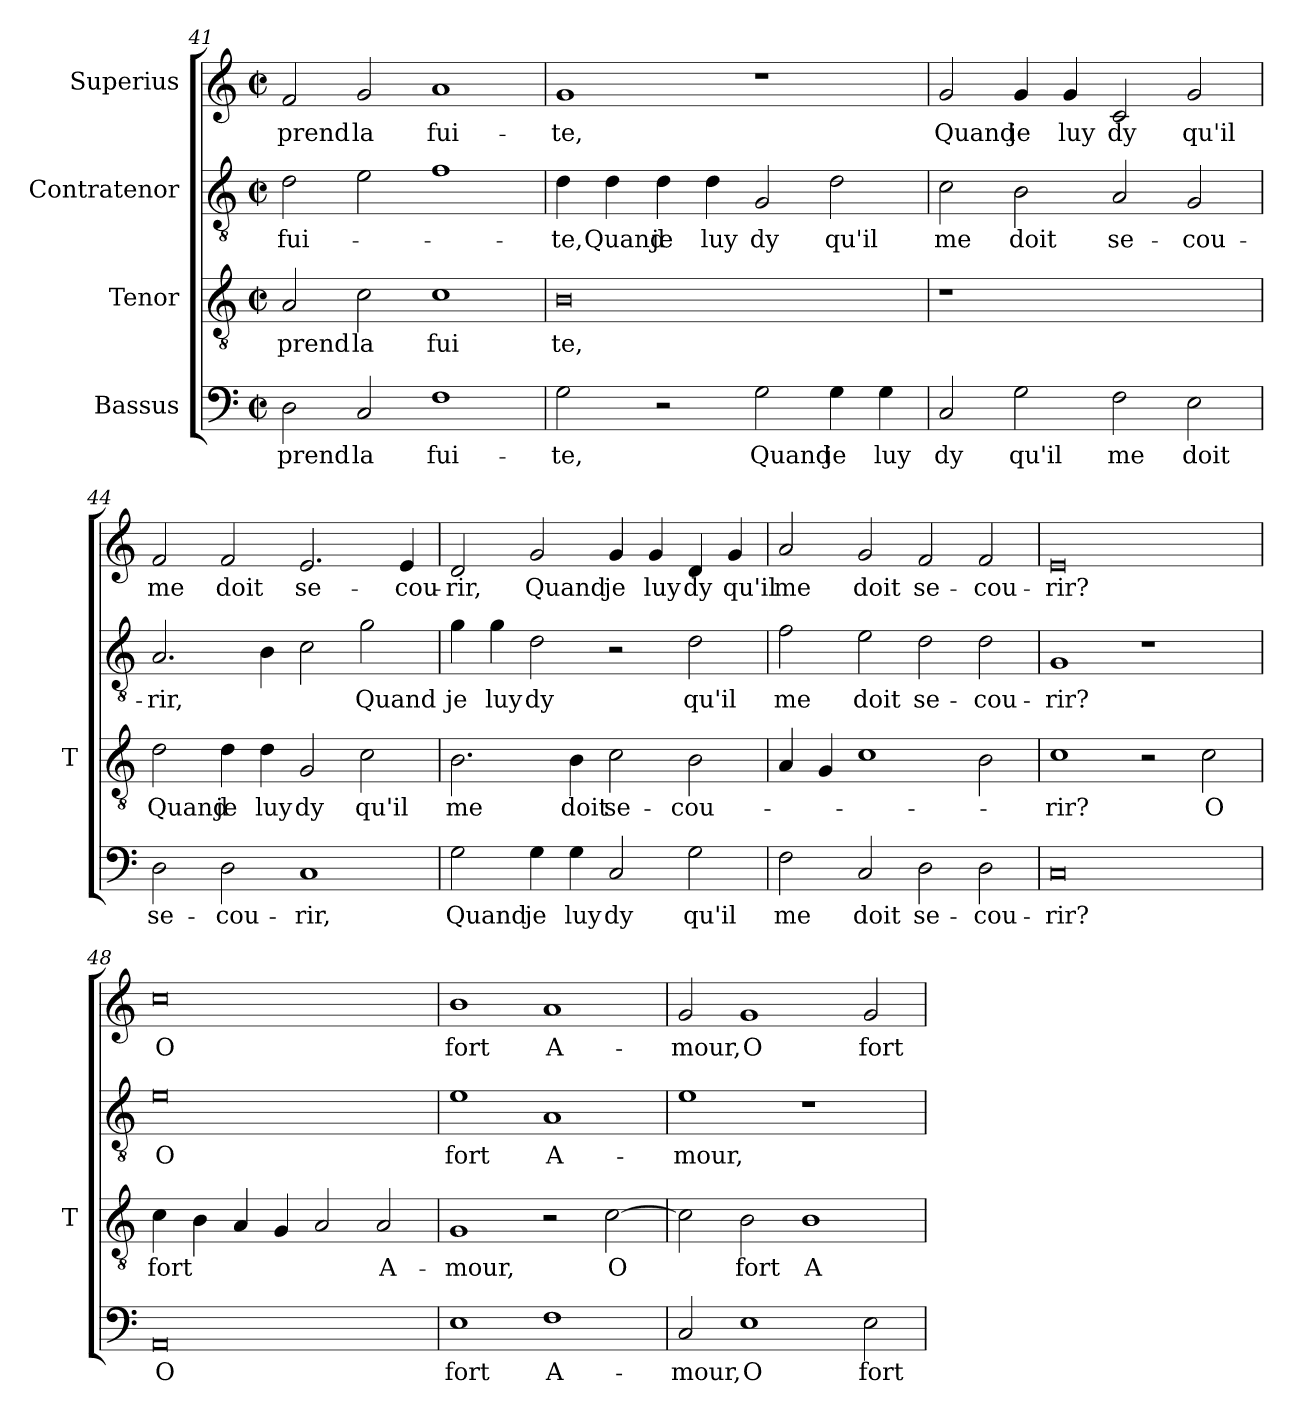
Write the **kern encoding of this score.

**kern	**text	**kern	**text	**kern	**text	**kern	**text
*part4	*part4	*part3	*part3	*part2	*part2	*part1	*part1
*staff4	*staff4	*staff3	*staff3	*staff2	*staff2	*staff1	*staff1
*I"Bassus	*	*I"Tenor	*	*I"Contratenor	*	*I"Superius	*
*	*	*I'T	*	*	*	*	*
*clefF4	*	*clefGv2	*	*clefGv2	*	*clefG2	*
*k[]	*	*k[]	*	*k[]	*	*k[]	*
*C:	*	*C:	*	*C:	*	*C:	*
*M2/2	*	*M2/2	*	*M2/2	*	*M2/2	*
*met(c|)	*	*met(c|)	*	*met(c|)	*	*met(c|)	*
=41	=41	=41	=41	=41	=41	=41	=41
2D	-prend	2A	-prend	2d	fui-	2f	-prend
2C	-la	2c	-la	2e	.	2g	-la
1F	fui-	1c	-fui	1f	.	1a	fui-
=42	=42	=42	=42	=42	=42	=42	=42
2G	-te,	0B	-te,	4d	-te,	1g	-te,
.	.	.	.	4d	-Quand	.	.
2r	.	.	.	4d	-je	.	.
.	.	.	.	4d	-luy	.	.
2G	-Quand	.	.	2G	-dy	1r	.
4G	-je	.	.	2d	-qu'il	.	.
4G	-luy	.	.	.	.	.	.
=43	=43	=43	=43	=43	=43	=43	=43
2C	-dy	1r	.	2c	-me	2g	-Quand
2G	-qu'il	.	.	2B	-doit	4g	-je
.	.	.	.	.	.	4g	-luy
2F	-me	1ryy	.	2A	se-	2c	-dy
2E	-doit	.	.	2G	cou-	2g	-qu'il
!!LO:PB:g=z
=44	=44	=44	=44	=44	=44	=44	=44
2D	se-	2d	-Quand	2.A	-rir,	2f	-me
2D	cou-	4d	-je	.	.	2f	-doit
.	.	4d	-luy	4B	.	.	.
1C	-rir,	2G	-dy	2c	.	2.e	se-
.	.	2c	-qu'il	2g	-Quand	.	.
.	.	.	.	.	.	4e	cou-
=45	=45	=45	=45	=45	=45	=45	=45
2G	-Quand	2.B	-me	4g	-je	2d	-rir,
.	.	.	.	4g	-luy	.	.
4G	-je	.	.	2d	-dy	2g	-Quand
4G	-luy	4B	-doit	.	.	.	.
2C	-dy	2c	se-	2r	.	4g	-je
.	.	.	.	.	.	4g	-luy
2G	-qu'il	2B	cou-	2d	-qu'il	4d	-dy
.	.	.	.	.	.	4g	-qu'il
=46	=46	=46	=46	=46	=46	=46	=46
2F	-me	4A	.	2f	-me	2a	-me
.	.	4G	.	.	.	.	.
2C	-doit	1c	.	2e	-doit	2g	-doit
2D	se-	.	.	2d	se-	2f	se-
2D	cou-	2B	.	2d	cou-	2f	cou-
=47	=47	=47	=47	=47	=47	=47	=47
0C	-rir?	1c	-rir?	1G	-rir?	0e	-rir?
.	.	2r	.	1r	.	.	.
.	.	2c	-O	.	.	.	.
=48	=48	=48	=48	=48	=48	=48	=48
0AA	-O	4c	-fort	0e	-O	0cc	-O
.	.	4B	.	.	.	.	.
.	.	4A	.	.	.	.	.
.	.	4G	.	.	.	.	.
.	.	2A	.	.	.	.	.
.	.	2A	A-	.	.	.	.
=49	=49	=49	=49	=49	=49	=49	=49
1E	-fort	1G	-mour,	1e	-fort	1b	-fort
1F	A-	2r	.	1A	A-	1a	A-
.	.	[2c	-O	.	.	.	.
=50	=50	=50	=50	=50	=50	=50	=50
2C	-mour,	2c]	.	1e	-mour,	2g	-mour,
1E	-O	2B	-fort	.	.	1g	-O
.	.	1B	A-	1r	.	.	.
2E	-fort	.	.	.	.	2g	-fort
=	=	=	=	=	=	=	=
*-	*-	*-	*-	*-	*-	*-	*-
